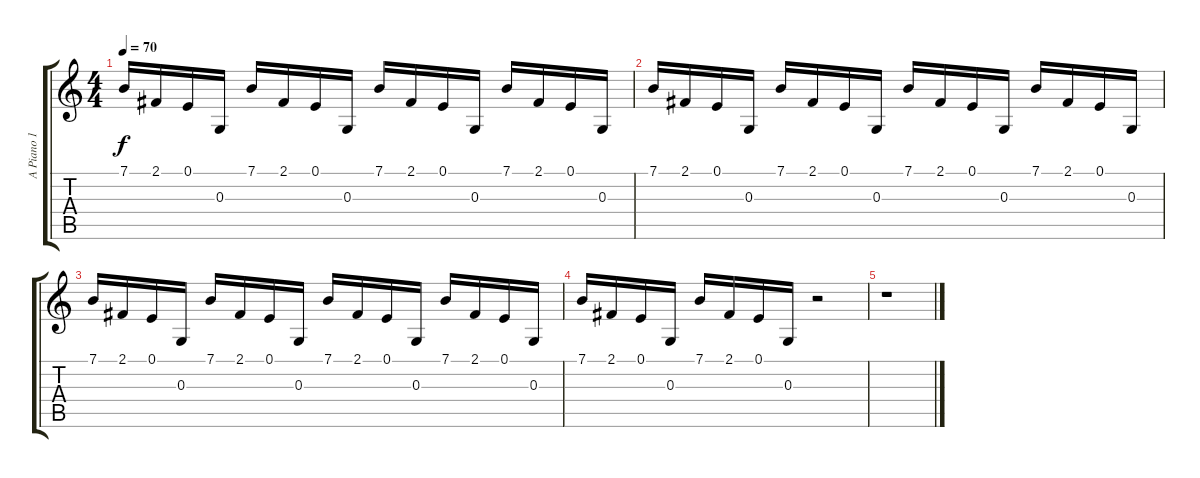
\track ("A Piano 1" "A Piano 1") {instrument brightacousticpiano}
\staff {score tabs}
\tuning (E4 B3 G3 D3 A2 E2) {hide}
\ts (4 4)
\tempo 70
\clef g2
\ks c
7.1.16{dy f} 2.1.16 0.1.16 0.3.16 7.1.16 2.1.16 0.1.16 0.3.16 7.1.16 2.1.16 0.1.16 0.3.16 7.1.16 2.1.16 0.1.16 0.3.16 |
7.1.16 2.1.16 0.1.16 0.3.16 7.1.16 2.1.16 0.1.16 0.3.16 7.1.16 2.1.16 0.1.16 0.3.16 7.1.16 2.1.16 0.1.16 0.3.16 |
7.1.16 2.1.16 0.1.16 0.3.16 7.1.16 2.1.16 0.1.16 0.3.16 7.1.16 2.1.16 0.1.16 0.3.16 7.1.16 2.1.16 0.1.16 0.3.16 |
7.1.16 2.1.16 0.1.16 0.3.16 7.1.16 2.1.16 0.1.16 0.3.16 r.2 |
r.1
